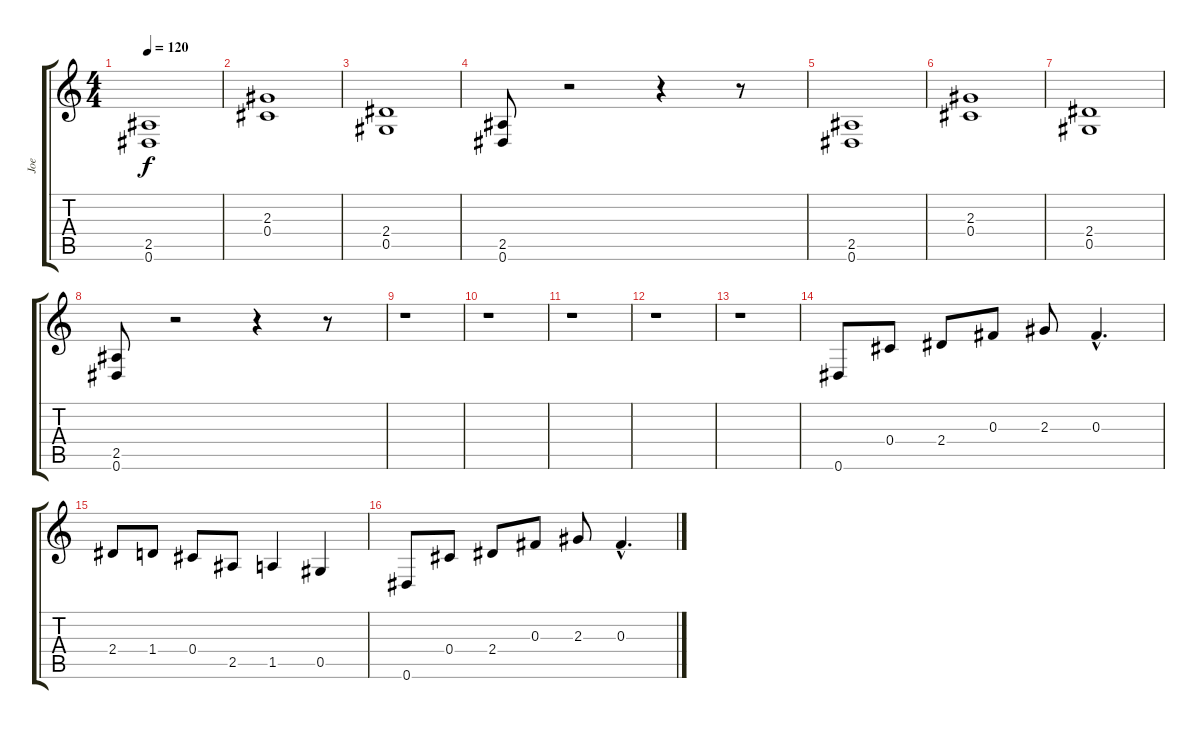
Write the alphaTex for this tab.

\track ("Joe" "Joe") {instrument distortionguitar}
\staff {score tabs}
\tuning (Eb4 Bb3 Gb3 Db3 Ab2 Eb2) {hide}
\ts (4 4)
\tempo 120
\clef g2
\ks c
(2.5 0.6).1{dy f instrument distortionguitar} |
(2.3 0.4).1 |
(2.4 0.5).1 |
(2.5 0.6).8 r.2 r.4 r.8 |
(2.5 0.6).1 |
(2.3 0.4).1 |
(2.4 0.5).1 |
(2.5 0.6).8 r.2 r.4 r.8 |
r.1 |
r.1 |
r.1 |
r.1 |
r.1 |
0.6.8 0.4.8 2.4.8 0.3.8 2.3.8 0.3{hac}.4{d} |
2.4.8 1.4.8 0.4.8 2.5.8 1.5.4 0.5.4 |
0.6.8 0.4.8 2.4.8 0.3.8 2.3.8 0.3{hac}.4{d}
